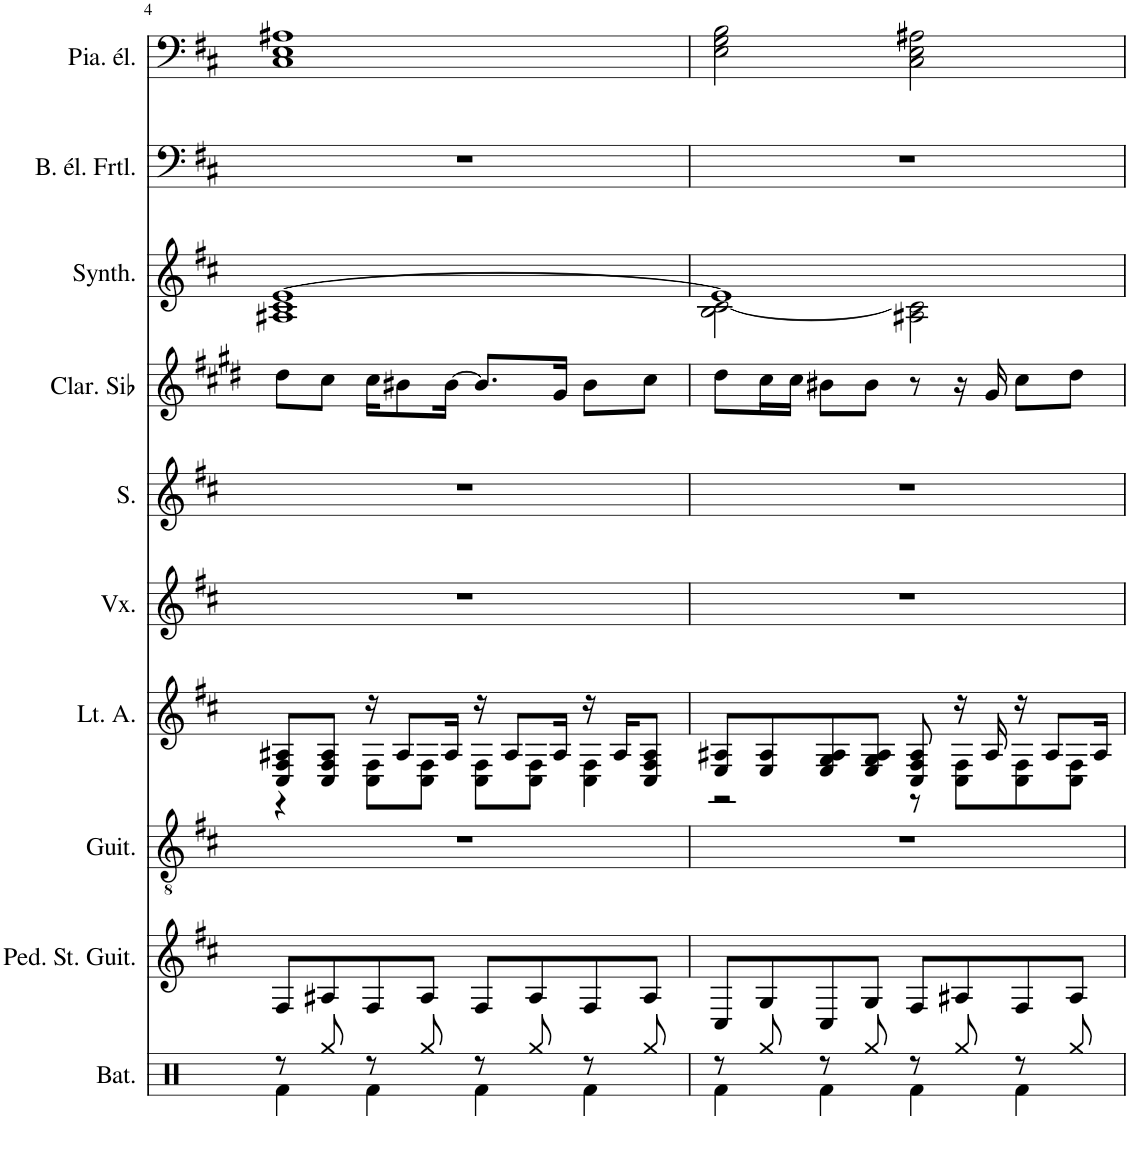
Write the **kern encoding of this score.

**kern	**kern	**kern	**kern	**kern	**kern	**kern	**kern	**kern	**kern
*part10	*part9	*part8	*part7	*part6	*part5	*part4	*part3	*part2	*part1
*staff10	*staff9	*staff8	*staff7	*staff6	*staff5	*staff4	*staff3	*staff2	*staff1
*I"Batterie, Drums	*I"Pedal steel guitar, Acoustic Guitar (steel)	*I"Guitare classique, Acoustic Guitar (nylon)	*I"Archiluth, Acoustic Guitar (steel)	*I"Voix, Synth Choir	*I"Soprano, Choir Aahs	*I"Clarinette en Sib	*I"Synthétiseur d'instruments à cordes, Synth Strings 1	*I"Basse électrique fretless, Fretless Bass	*I"Piano électrique, Electric Piano 1
*I'Bat.	*I'Ped. St. Guit.	*I'Guit.	*	*I'Vx.	*I'S.	*I'Clar. Sib	*I'Synth.	*I'B. él. Frtl.	*I'Pia. él.
!!LO:PB:g=z
*clefX	*clefG2	*clefGv2	*clefG2	*clefG2	*clefG2	*clefG2	*clefG2	*clefF4	*clefF4
*	*	*	*	*	*	*Trd1c2	*	*Trd7c12	*
*k[]	*k[f#c#]	*k[f#c#]	*k[f#c#]	*k[f#c#]	*k[f#c#]	*k[f#c#g#d#]	*k[f#c#]	*k[f#c#]	*k[f#c#]
*M4/4	*M4/4	*M4/4	*M4/4	*M4/4	*M4/4	*M4/4	*M4/4	*M4/4	*M4/4
=4	=4	=4	=4	=4	=4	=4	=4	=4	=4
*^	*	*	*^	*	*	*	*^	*	*
8r	4Rf\	8F#/L	1r	8C#/ 8F#/ 8A#X/L	4r	1r	1r	8dd#\L	[1e	1A#X 1c#	1r	1C# 1E 1A#X
8Rgg/	.	8A#X/	.	8C#/ 8F#/ 8A#/J	.	.	.	8cc#\J	.	.	.	.
8r	4Rf\	8F#/	.	16r	8C#\ 8F#\L	.	.	16cc#\KL	.	.	.	.
.	.	.	.	8A#/L	.	.	.	8b#X\	.	.	.	.
8Rgg/	.	8A#/J	.	.	8C#\ 8F#\J	.	.	.	.	.	.	.
.	.	.	.	16A#/Jk	.	.	.	[16b#\Jk	.	.	.	.
8r	4Rf\	8F#/L	.	16r	8C#\ 8F#\L	.	.	8.b#/L]	.	.	.	.
.	.	.	.	8A#/L	.	.	.	.	.	.	.	.
8Rgg/	.	8A#/	.	.	8C#\ 8F#\J	.	.	.	.	.	.	.
.	.	.	.	16A#/Jk	.	.	.	16g#/Jk	.	.	.	.
8r	4Rf\	8F#/	.	16r	4C#\ 4F#\	.	.	8b#\L	.	.	.	.
.	.	.	.	16A#/KL	.	.	.	.	.	.	.	.
8Rgg/	.	8A#/J	.	8C#/ 8F#/ 8A#/J	.	.	.	8cc#\J	.	.	.	.
=5	=5	=5	=5	=5	=5	=5	=5	=5	=5	=5	=5	=5
8r	4Rf\	8C#/L	1r	8E/ 8A#X/L	2r	1r	1r	8dd#\L	1e]	2B\ [2c#\	1r	2E\ 2G\ 2B\
8Rgg/	.	8G/	.	8E/ 8A#/	.	.	.	16cc#\L	.	.	.	.
.	.	.	.	.	.	.	.	16cc#\JJ	.	.	.	.
8r	4Rf\	8C#/	.	8E/ 8G/ 8A#/	.	.	.	8b#X\L	.	.	.	.
8Rgg/	.	8G/J	.	8E/ 8G/ 8A#/J	.	.	.	8b#\J	.	.	.	.
8r	4Rf\	8F#/L	.	8C#/ 8F#/ 8A#/	8r	.	.	8r	.	2A#X\ 2c#\]	.	2C#\ 2E\ 2A#X\
8Rgg/	.	8A#X/	.	16r	8C#\ 8F#\L	.	.	16r	.	.	.	.
.	.	.	.	16A#/	.	.	.	16g#/	.	.	.	.
8r	4Rf\	8F#/	.	16r	8C#\ 8F#\	.	.	8cc#\L	.	.	.	.
.	.	.	.	8A#/L	.	.	.	.	.	.	.	.
8Rgg/	.	8A#/J	.	.	8C#\ 8F#\J	.	.	8dd#\J	.	.	.	.
.	.	.	.	16A#/Jk	.	.	.	.	.	.	.	.
*v	*v	*	*	*v	*v	*	*	*	*v	*v	*	*
=	=	=	=	=	=	=	=	=	=
*-	*-	*-	*-	*-	*-	*-	*-	*-	*-
